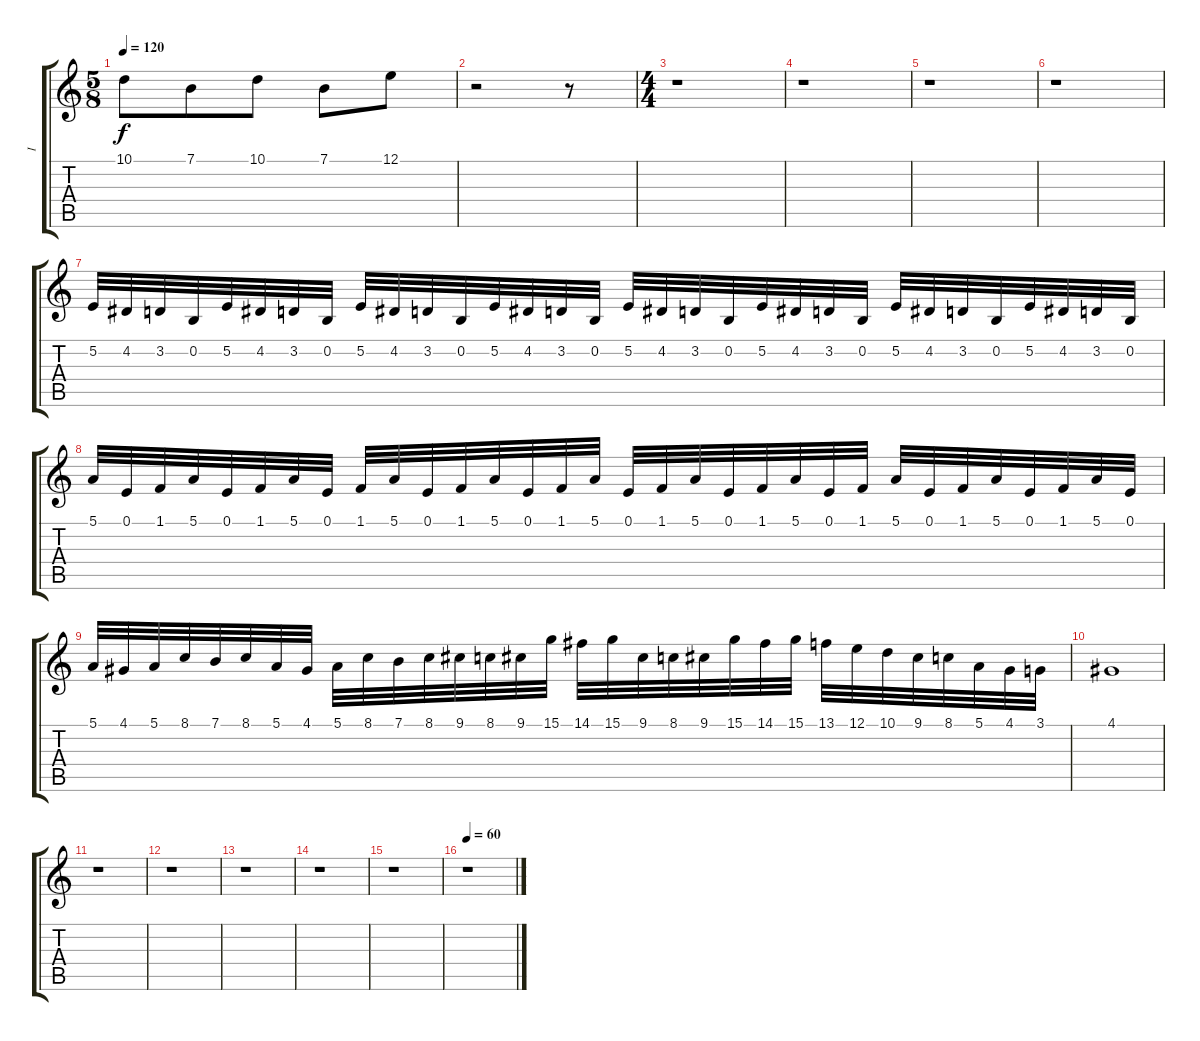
\track ("I" "I") {instrument fx3crystal}
\staff {score tabs}
\tuning (E4 B3 G3 D3 A2 E2) {hide}
\ts (5 8)
\tempo 120
\clef g2
\ks c
10.1.8{dy f} 7.1.8 10.1.8 7.1.8 12.1.8 |
r.2 r.8 |
\ts (4 4)
r.1 |
r.1 |
r.1 |
r.1 |
5.2.32 4.2.32 3.2.32 0.2.32 5.2.32 4.2.32 3.2.32 0.2.32 5.2.32 4.2.32 3.2.32 0.2.32 5.2.32 4.2.32 3.2.32 0.2.32 5.2.32 4.2.32 3.2.32 0.2.32 5.2.32 4.2.32 3.2.32 0.2.32 5.2.32 4.2.32 3.2.32 0.2.32 5.2.32 4.2.32 3.2.32 0.2.32 |
5.1.32 0.1.32 1.1.32 5.1.32 0.1.32 1.1.32 5.1.32 0.1.32 1.1.32 5.1.32 0.1.32 1.1.32 5.1.32 0.1.32 1.1.32 5.1.32 0.1.32 1.1.32 5.1.32 0.1.32 1.1.32 5.1.32 0.1.32 1.1.32 5.1.32 0.1.32 1.1.32 5.1.32 0.1.32 1.1.32 5.1.32 0.1.32 |
5.1.32 4.1.32 5.1.32 8.1.32 7.1.32 8.1.32 5.1.32 4.1.32 5.1.32 8.1.32 7.1.32 8.1.32 9.1.32 8.1.32 9.1.32 15.1.32 14.1.32 15.1.32 9.1.32 8.1.32 9.1.32 15.1.32 14.1.32 15.1.32 13.1.32 12.1.32 10.1.32 9.1.32 8.1.32 5.1.32 4.1.32 3.1.32 |
4.1.1 |
r.1 |
r.1 |
r.1 |
r.1 |
r.1 |
\tempo 60
r.1
